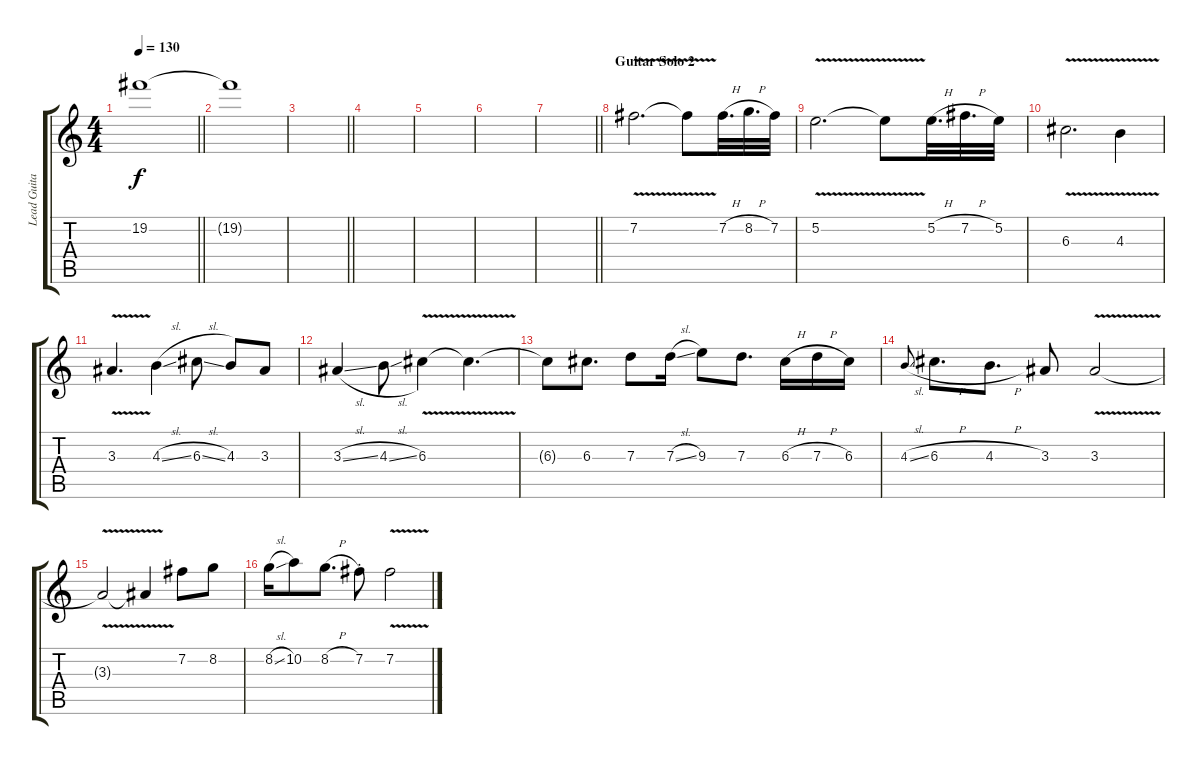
\track ("Lead Guitar" "Lead Guita") {instrument distortionguitar}
\staff {score tabs}
\tuning (E4 B3 G3 D3 A2 E2) {hide}
\ts (4 4)
\tempo 130
\clef g2
\barLineRight lightlight
\ks c
19.2{t}.1{dy f} |
19.2{t}.1 |
\barLineRight lightlight
|
|
|
|
\barLineRight lightlight
|
\section ("" "Guitar Solo 2")
7.2{v}.2{d volume 16 instrument distortionguitar} 7.2{t}.8 7.2{h}.32{d} 8.2{h}.32{d} 7.2.32 |
5.2{v}.2{d} 5.2{t}.8 5.2{h}.32{d} 7.2{h}.32{d} 5.2.32 |
6.3{v}.2{d} 4.3{v}.4 |
3.3{v}.4{d} 4.3{sl}.4 6.3{sl}.8 4.3.8 3.3.8 |
3.3{sl}.4 4.3{sl}.8 6.3{v}.4 6.3{t}.4{d} |
6.3{t}.8 6.3.8{d} 7.3.8 7.3{sl}.16 9.3.8 7.3.8{d} 6.3{h}.16 7.3{h}.16 6.3.16 |
4.3{sl}.8{gr onbeat} 6.3{h}.8{d} 4.3{h}.8{d} 3.3.8 3.3{v}.2 |
3.3{v t}.2 3.3{t}.4 7.2.8 8.2.8 |
8.2{sl}.16 10.2.8 8.2{h}.8{d} 7.2{st}.8 7.2{v}.2
